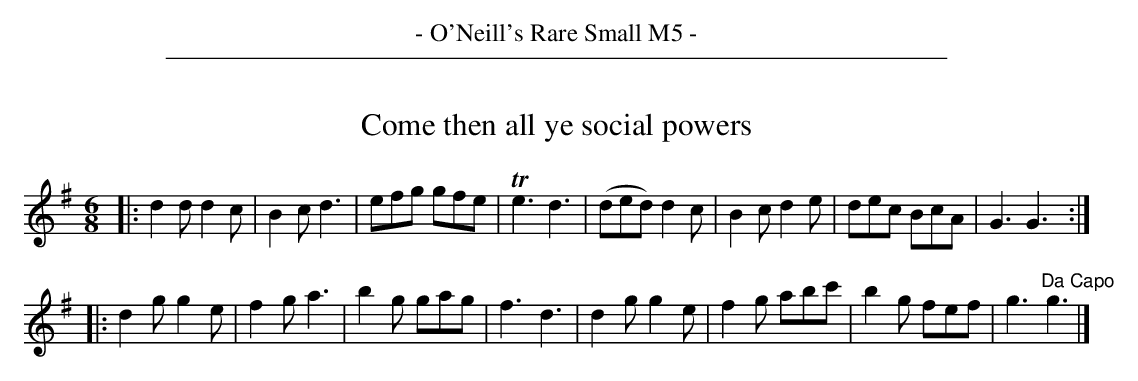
X:1
T: Come then all ye social powers
M: 6/8
L: 1/8
K: G
|:\
d2d d2c | B2c d3 | efg gfe | Te3 d3 | (ded) d2c | B2c d2e | dec BcA | G3 G3 ::
d2g g2e | f2g a3 | b2g gag | f3 d3 | d2g g2e | f2g abc' | b2g fef | g3 "^Da Capo"g3 |]
